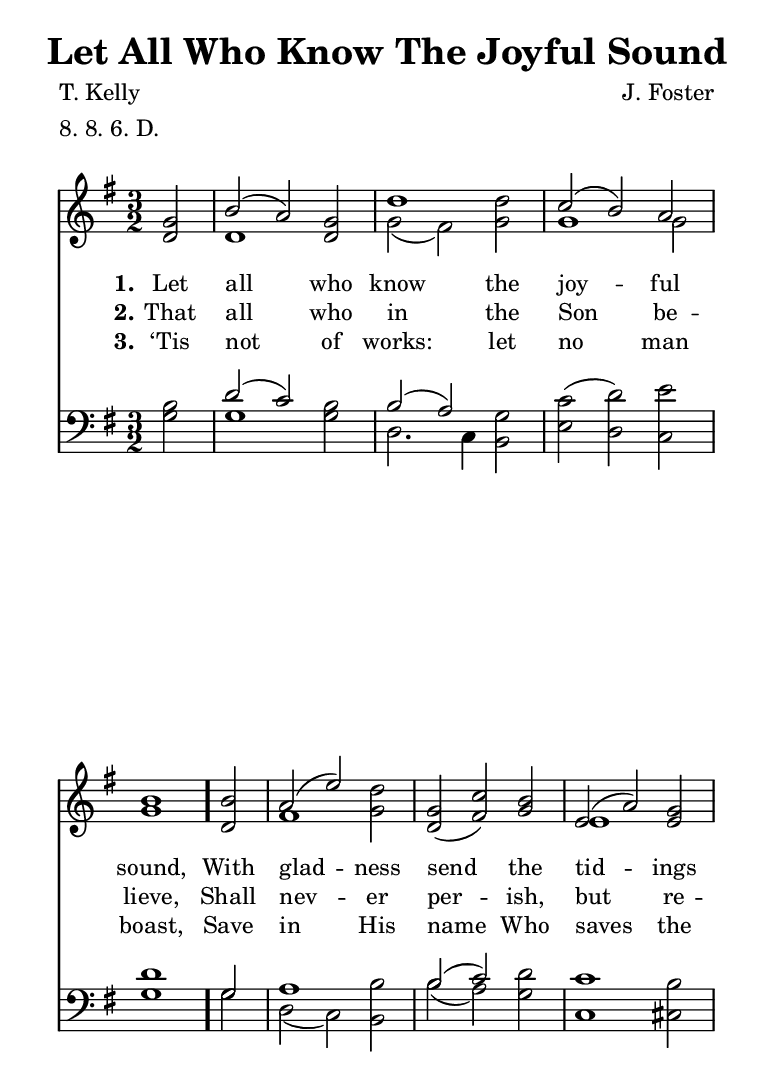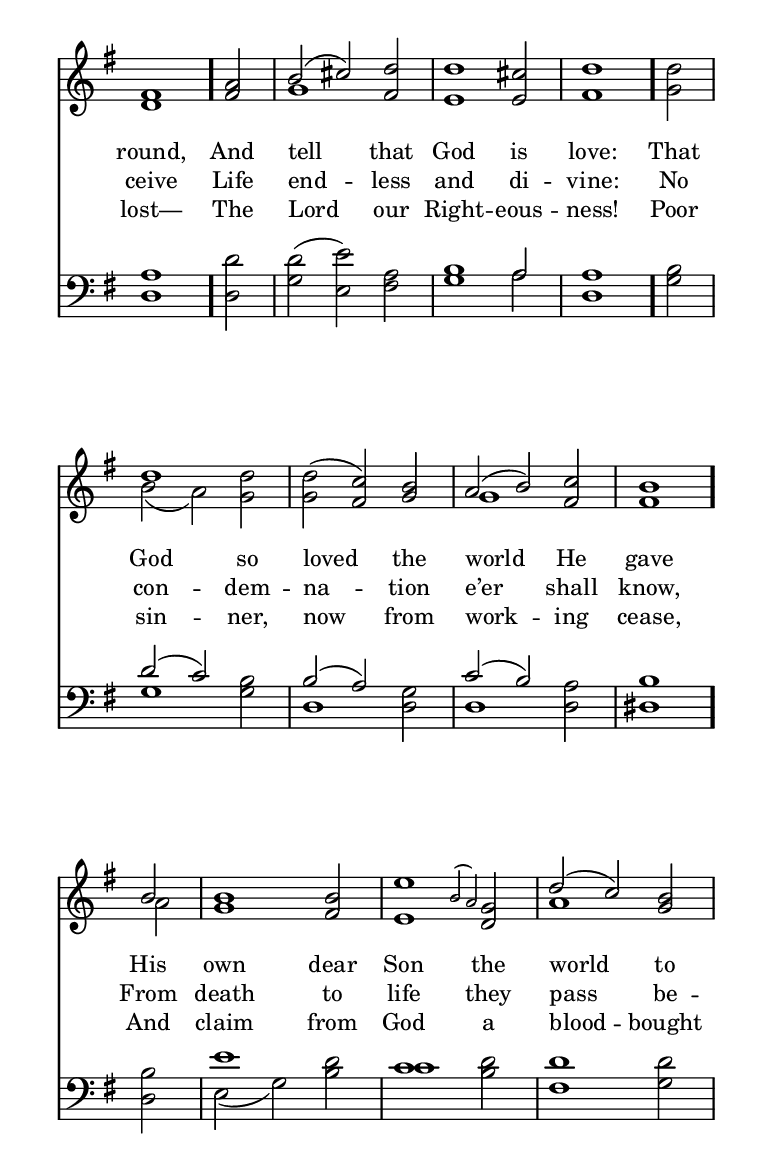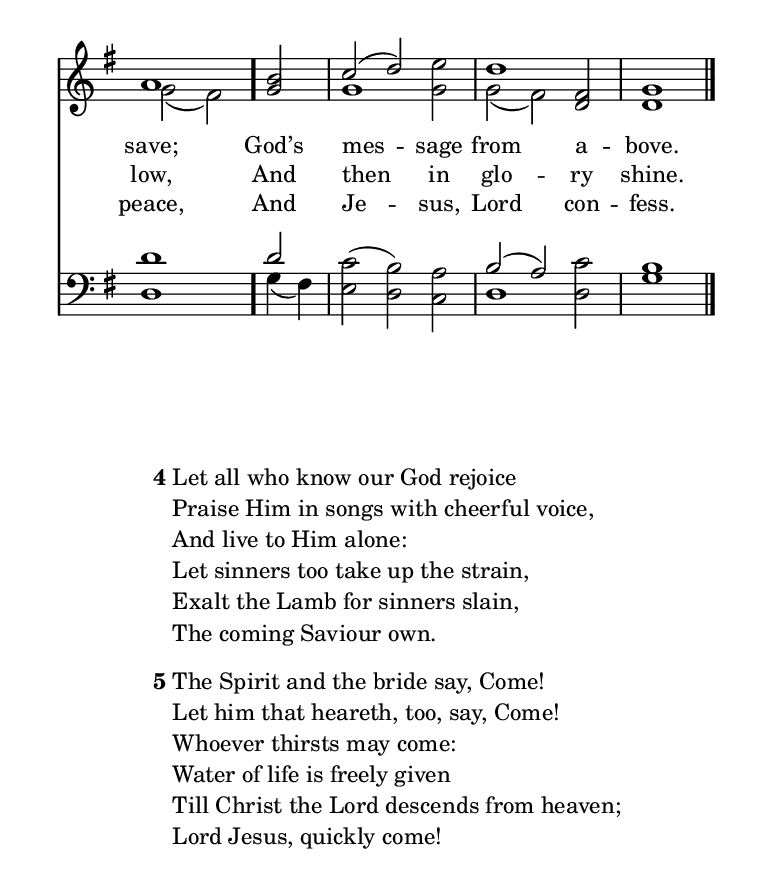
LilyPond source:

\include "common/global.ily"
\paper {
  \include "common/paper.ily"
  systems-per-page = ##f
  system-count = #(cond (is-eogsized 3) (#t #f))
}

\header{
  hymnnumber = "100"
  title = "Let All Who Know The Joyful Sound"
  tunename = "Pembroke"
  meter = "8. 8. 6. D."
  poet = "T. Kelly"
  composer = "J. Foster"
  %copyright = ""
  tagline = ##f
}

% for fermata in MIDI
ta = { \tempo 2=100 }
tb = { \tempo 2=50 }

global = {
  \include "common/overrides.ily"
  \override Staff.TimeSignature.style = #'numbered
  \time 3/2
  \override Score.MetronomeMark.transparent = ##t % hide all fermata changes too
  \ta
  \key g \major
  \partial 2
  \autoBeamOff
}

notesSoprano = {
\global
\relative c'' {

  g2 | b( a) g | d'1 d2 | c( b) a | b1
  b2 | a( e') d | g,( c) b | e,( a) g | fis1
  a2 | b( cis) d | d1 cis2 | d1
  d2 | d1 d2 | d( c) b | a( b) c | b1
  b2 | b1 b2 | e1 \grace { b2( a2) } g2 | d'( c) b | a1
  b2 | c( d) e | d1 fis,2 | g1

  \bar "|."

}
}

notesAlto = {
\global
\relative e' {

  d2 | d1 d2 | g( fis) g | g1 g2 | g1
  d2 | fis1 g2 | d( fis) g | e1 e2 | d1
  fis2 | g1 fis2 | e1 e2 | fis1
  g2 | b( a) g | g( fis) g | g1 fis2 | fis1
  a2 | g1 fis2 | e1 d2 | a'1 g2 | g( fis)
  g2 | g1 g2 | g( fis) d | d1

}
}

notesTenor = {
\global
\relative a {

  b2 | d( c) b | b( a) g | c( d) e | d1
  g,2 | a1 b2 | b(c) d | c1 b2 | a1
  d2 | d( e) a, | b1 a2 | a1
  b2 | d( c) b | b( a) g | c( b) a | b1
  b2 | e1 d2 | c1 d2 | d1 d2 | d1
  d2 | c( b) a | b( a) c | b1

}
}

notesBass = {
\global
\relative f {

  g2 | g1 g2 | d2. c4 b2 | e( d) c | g'1
  g2 | d( c) b | b'( a) g | c,1 cis2 | d1
  d2 | g( e) fis | g1 a2 | d,1
  g2 | g1 g2 | d1 d2 | d1 d2 | dis1
  dis2 | e( g) b | c1 b2 | fis1 g2 | d1
  g4( fis4) | e2( d) c | d1 d2 | g1

}
}

wordsA = \lyricmode {
\set stanza = "1."

Let all who know the joy -- ful sound, \bar "."
With glad -- ness send the tid -- ings round, \bar "."
And tell that God is love: \bar "."
That God so loved the world He gave \bar "."
His own dear Son the world to save; \bar "."
God’s mes -- sage from a -- bove. \bar "."

}

wordsB = \lyricmode {
\set stanza = "2."

That all who in the Son be -- lieve,
Shall nev -- er per -- ish, but re -- ceive
Life end -- less and di -- vine:
No con -- dem -- na -- tion e’er shall know,
From death to life they pass be -- low,
And then in glo -- ry shine.

}

wordsC = \lyricmode {
\set stanza = "3."

‘Tis not of works: let no man boast,
Save in His name Who saves the lost—
The Lord our Right -- eous -- ness!
Poor sin -- ner, now from work -- ing cease,
And claim from God a blood -- bought peace,
And Je -- sus, Lord con -- fess.

}

wordsD = \markuplist {

\line { Let all who know our God rejoice }
\line { Praise Him in songs with cheerful voice, }
\line { And live to Him alone: }
\line { Let sinners too take up the strain, }
\line { Exalt the Lamb for sinners slain, }
\line { The coming Saviour own. }

}

wordsE = \markuplist {

\line { The Spirit and the bride say, Come! }
\line { Let him that heareth, too, say, Come! }
\line { Whoever thirsts may come: }
\line { Water of life is freely given }
\line { Till Christ the Lord descends from heaven; }
\line { Lord Jesus, quickly come! }

}

\score {
  \context ChoirStaff <<
    \context Staff = upper <<
      \set Staff.autoBeaming = ##f
      \set ChoirStaff.systemStartDelimiter = #'SystemStartBar
      \set ChoirStaff.printPartCombineTexts = ##f
      \partcombine #'(2 . 9) \notesSoprano \notesAlto
      \context NullVoice = sopranos { \voiceOne << \notesSoprano >> }
      \context NullVoice = altos { \voiceTwo << \notesAlto >> }
      \context Lyrics = one   \lyricsto sopranos \wordsA
      \context Lyrics = two   \lyricsto sopranos \wordsB
      \context Lyrics = three \lyricsto sopranos \wordsC
    >>
    \context Staff = men <<
      \set Staff.autoBeaming = ##f
      \clef bass
      \set ChoirStaff.printPartCombineTexts = ##f
      \partcombine #'(2 . 9) \notesTenor \notesBass
      \context NullVoice = tenors { \voiceOne << \notesTenor >> }
      \context NullVoice = basses { \voiceTwo << \notesBass >> }
    >>
  >>
  \layout {
    \include "common/layout.ily"
  }
  \midi{
    \include "common/midi.ily"
  }
}

\noPageBreak

\markup { \fill-line { \column {
  \line{ \bold 4 \column { \wordsD } } \combine \null \vspace #0.4
  \line{ \bold 5 \column { \wordsE } } \combine \null \vspace #0.4
} } }

\pageBreak

\version "2.19.49"  % necessary for upgrading to future LilyPond versions.

% vi:set et ts=2 sw=2 ai nocindent syntax=lilypond:
